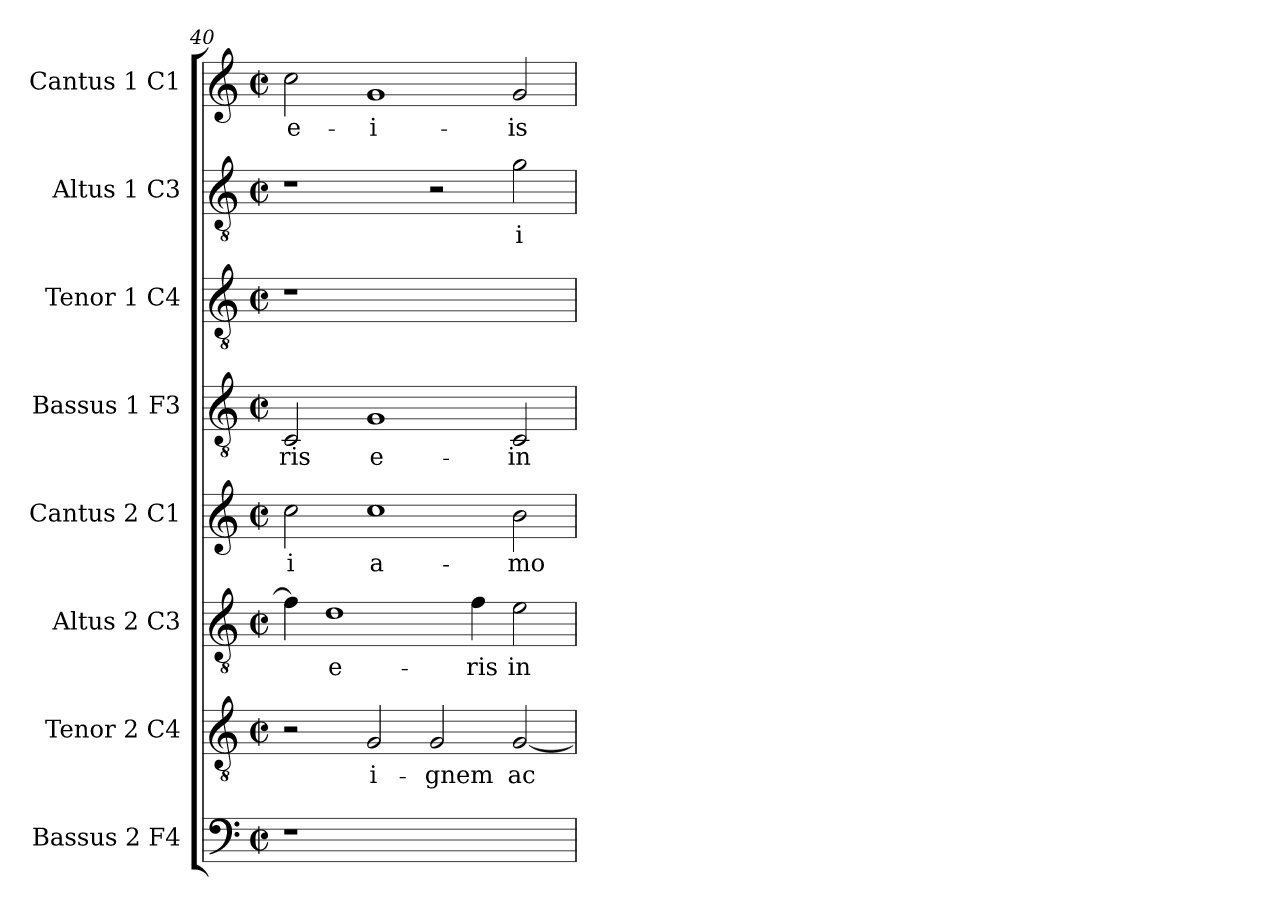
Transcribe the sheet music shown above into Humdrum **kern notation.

**kern	**kern	**text	**kern	**text	**kern	**text	**kern	**text	**kern	**kern	**text	**kern	**text
*part8	*part7	*part7	*part6	*part6	*part5	*part5	*part4	*part4	*part3	*part2	*part2	*part1	*part1
*staff8	*staff7	*staff7	*staff6	*staff6	*staff5	*staff5	*staff4	*staff4	*staff3	*staff2	*staff2	*staff1	*staff1
*I"Bassus 2  F4	*I"Tenor 2  C4	*	*I"Altus 2  C3	*	*I"Cantus 2  C1	*	*I"Bassus 1  F3	*	*I"Tenor 1  C4	*I"Altus 1  C3	*	*I"Cantus 1  C1	*
*I'B2	*I'T2	*	*I'A2	*	*I'C2	*	*I'B1	*	*I'T1	*I'A1	*	*I'C1	*
*clefF4	*clefGv2	*	*clefGv2	*	*clefG2	*	*clefGv2	*	*clefGv2	*clefGv2	*	*clefG2	*
*M2/2	*M2/2	*	*M2/2	*	*M2/2	*	*M2/2	*	*M2/2	*M2/2	*	*M2/2	*
*met(c|)	*met(c|)	*	*met(c|)	*	*met(c|)	*	*met(c|)	*	*met(c|)	*met(c|)	*	*met(c|)	*
=40	=40	=40	=40	=40	=40	=40	=40	=40	=40	=40	=40	=40	=40
!	!	!	!	!	!	!LO:LY:b:cj	!	!LO:LY:b:cj	!	!	!	!	!LO:LY:b:cj
1r	2r	.	4f\]	.	2cc\	-i	2C/	-ris	1r	1r	.	2cc\	e-
!	!	!	!	!LO:LY:b:rj	!	!	!	!	!	!	!	!	!
.	.	.	1d	e-	.	.	.	.	.	.	.	.	.
!	!	!LO:LY:b:cj	!	!	!	!LO:LY:b:rj	!	!LO:LY:b:rj	!	!	!	!	!LO:LY:b:rj
.	2G/	i-	.	.	1cc	a-	1G	e-	.	.	.	1g	i-
!	!	!LO:LY:b:cj	!	!	!	!	!	!	!	!	!	!	!
1ryy	2G/	-gnem	.	.	.	.	.	.	1ryy	2r	.	.	.
!	!	!	!	!LO:LY:b:cj	!	!	!	!	!	!	!	!	!
.	.	.	4f\	-ris	.	.	.	.	.	.	.	.	.
!	!	!LO:LY:b:cj	!	!LO:LY:b:cj	!	!LO:LY:b:cj	!	!LO:LY:b:cj	!	!	!LO:LY:b:cj	!	!LO:LY:b:cj
.	[>2G/	ac-	2e\	in	2b\	-mo-	2C/	in	.	2g\	i-	2g/	-is
=	=	=	=	=	=	=	=	=	=	=	=	=	=
*-	*-	*-	*-	*-	*-	*-	*-	*-	*-	*-	*-	*-	*-
